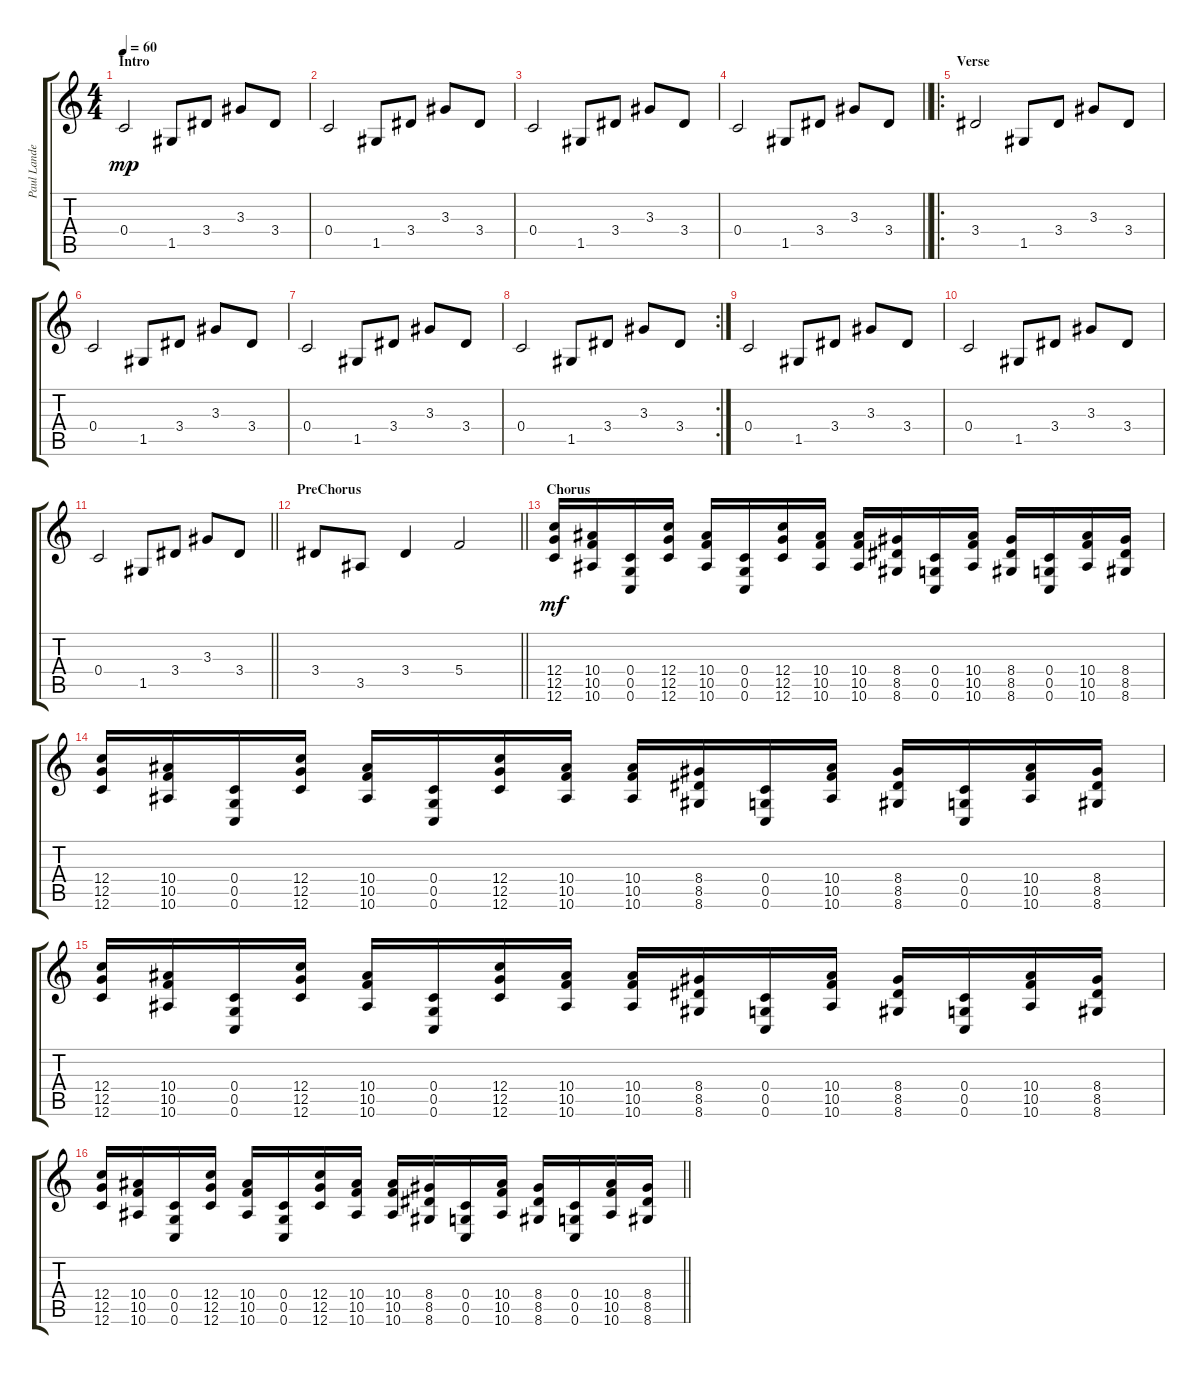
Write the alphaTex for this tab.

\track ("Paul Landers" "Paul Lande") {instrument overdrivenguitar}
\staff {score tabs}
\tuning (D4 A3 F3 C3 G2 C2) {hide}
\ts (4 4)
\section ("" "Intro")
\tempo 60
\clef g2
\ks c
0.4.2{dy mp volume 7 instrument electricguitarclean} 1.5.8 3.4.8 3.3.8 3.4.8 |
0.4.2 1.5.8 3.4.8 3.3.8 3.4.8 |
0.4.2 1.5.8 3.4.8 3.3.8 3.4.8 |
\barLineRight lightlight
0.4.2 1.5.8 3.4.8 3.3.8 3.4.8 |
\ro
\section ("" "Verse")
3.4.2 1.5.8 3.4.8 3.3.8 3.4.8 |
0.4.2 1.5.8 3.4.8 3.3.8 3.4.8 |
0.4.2 1.5.8 3.4.8 3.3.8 3.4.8 |
\rc 2
0.4.2 1.5.8 3.4.8 3.3.8 3.4.8 |
0.4.2 1.5.8 3.4.8 3.3.8 3.4.8 |
0.4.2 1.5.8 3.4.8 3.3.8 3.4.8 |
\barLineRight lightlight
0.4.2 1.5.8 3.4.8 3.3.8 3.4.8 |
\section ("" "PreChorus")
\barLineRight lightlight
3.4.8 3.5.8 3.4.4 5.4.2 |
\section ("" "Chorus")
(12.4 12.5 12.6).16{dy mf volume 6 instrument overdrivenguitar} (10.4 10.5 10.6).16 (0.4 0.5 0.6).16 (12.4 12.5 12.6).16 (10.4 10.5 10.6).16 (0.4 0.5 0.6).16 (12.4 12.5 12.6).16 (10.4 10.5 10.6).16 (10.4 10.5 10.6).16 (8.4 8.5 8.6).16 (0.4 0.5 0.6).16 (10.4 10.5 10.6).16 (8.4 8.5 8.6).16 (0.4 0.5 0.6).16 (10.4 10.5 10.6).16 (8.4 8.5 8.6).16 |
(12.4 12.5 12.6).16 (10.4 10.5 10.6).16 (0.4 0.5 0.6).16 (12.4 12.5 12.6).16 (10.4 10.5 10.6).16 (0.4 0.5 0.6).16 (12.4 12.5 12.6).16 (10.4 10.5 10.6).16 (10.4 10.5 10.6).16 (8.4 8.5 8.6).16 (0.4 0.5 0.6).16 (10.4 10.5 10.6).16 (8.4 8.5 8.6).16 (0.4 0.5 0.6).16 (10.4 10.5 10.6).16 (8.4 8.5 8.6).16 |
(12.4 12.5 12.6).16 (10.4 10.5 10.6).16 (0.4 0.5 0.6).16 (12.4 12.5 12.6).16 (10.4 10.5 10.6).16 (0.4 0.5 0.6).16 (12.4 12.5 12.6).16 (10.4 10.5 10.6).16 (10.4 10.5 10.6).16 (8.4 8.5 8.6).16 (0.4 0.5 0.6).16 (10.4 10.5 10.6).16 (8.4 8.5 8.6).16 (0.4 0.5 0.6).16 (10.4 10.5 10.6).16 (8.4 8.5 8.6).16 |
\barLineRight lightlight
(12.4 12.5 12.6).16 (10.4 10.5 10.6).16 (0.4 0.5 0.6).16 (12.4 12.5 12.6).16 (10.4 10.5 10.6).16 (0.4 0.5 0.6).16 (12.4 12.5 12.6).16 (10.4 10.5 10.6).16 (10.4 10.5 10.6).16 (8.4 8.5 8.6).16 (0.4 0.5 0.6).16 (10.4 10.5 10.6).16 (8.4 8.5 8.6).16 (0.4 0.5 0.6).16 (10.4 10.5 10.6).16 (8.4 8.5 8.6).16
